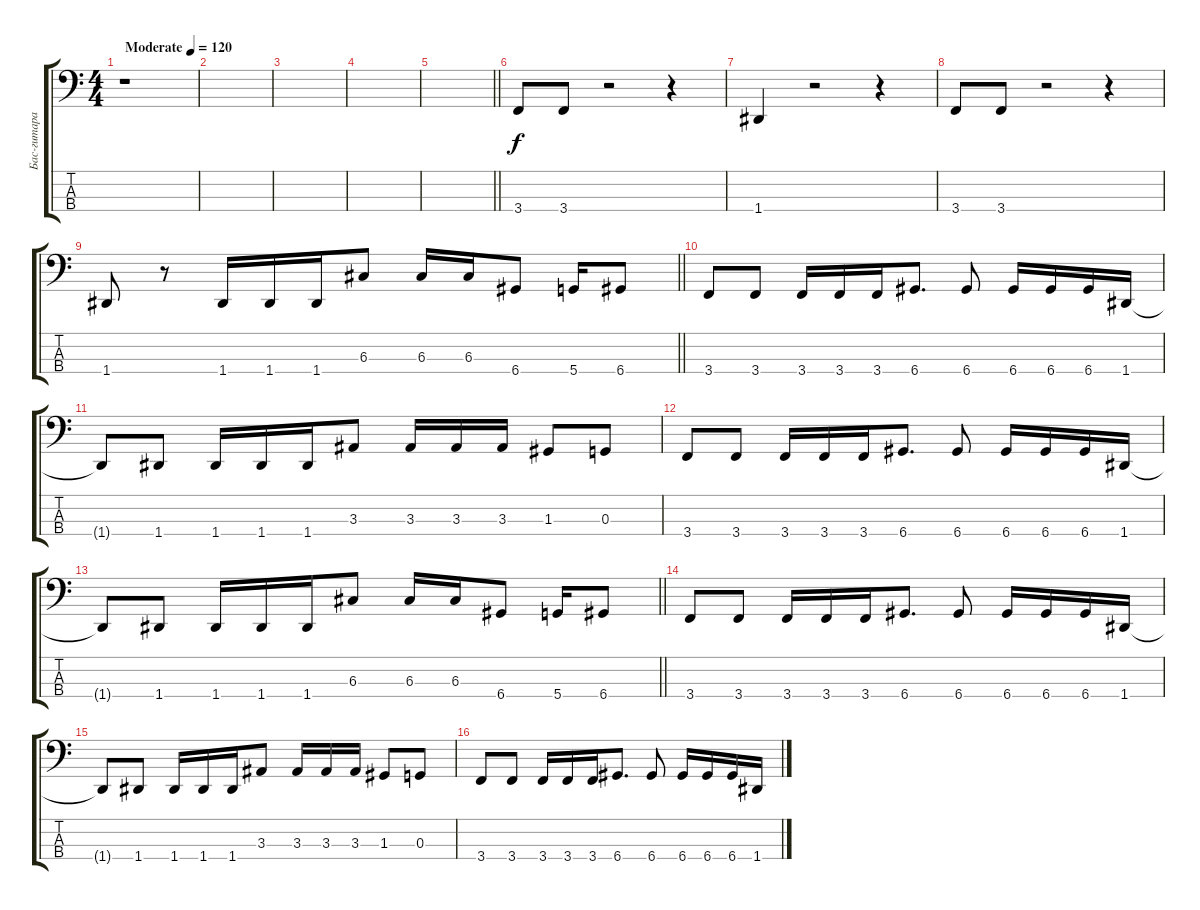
\track ("Бас-гитара" "Бас-гитара") {instrument electricbassfinger}
\staff {score tabs}
\tuning (F2 C2 G1 D1) {hide}
\ts (4 4)
\tempo (120 "Moderate")
\clef f4
\ks c
r.1{dy f instrument electricbassfinger} |
|
|
|
\barLineRight lightlight
|
3.4.8 3.4.8 r.2 r.4 |
1.4.4 r.2 r.4 |
3.4.8 3.4.8 r.2 r.4 |
\barLineRight lightlight
1.4.8 r.8 1.4.16 1.4.16 1.4.16 6.3.8 6.3.16 6.3.16 6.4.8 5.4.16 6.4.8 |
3.4.8 3.4.8 3.4.16 3.4.16 3.4.16 6.4.8{d} 6.4.8 6.4.16 6.4.16 6.4.16 1.4.16 |
1.4{t}.8 1.4.8 1.4.16 1.4.16 1.4.16 3.3.8 3.3.16 3.3.16 3.3.16 1.3.8 0.3.8 |
3.4.8 3.4.8 3.4.16 3.4.16 3.4.16 6.4.8{d} 6.4.8 6.4.16 6.4.16 6.4.16 1.4.16 |
\barLineRight lightlight
1.4{t}.8 1.4.8 1.4.16 1.4.16 1.4.16 6.3.8 6.3.16 6.3.16 6.4.8 5.4.16 6.4.8 |
3.4.8 3.4.8 3.4.16 3.4.16 3.4.16 6.4.8{d} 6.4.8 6.4.16 6.4.16 6.4.16 1.4.16 |
1.4{t}.8 1.4.8 1.4.16 1.4.16 1.4.16 3.3.8 3.3.16 3.3.16 3.3.16 1.3.8 0.3.8 |
3.4.8 3.4.8 3.4.16 3.4.16 3.4.16 6.4.8{d} 6.4.8 6.4.16 6.4.16 6.4.16 1.4.16
